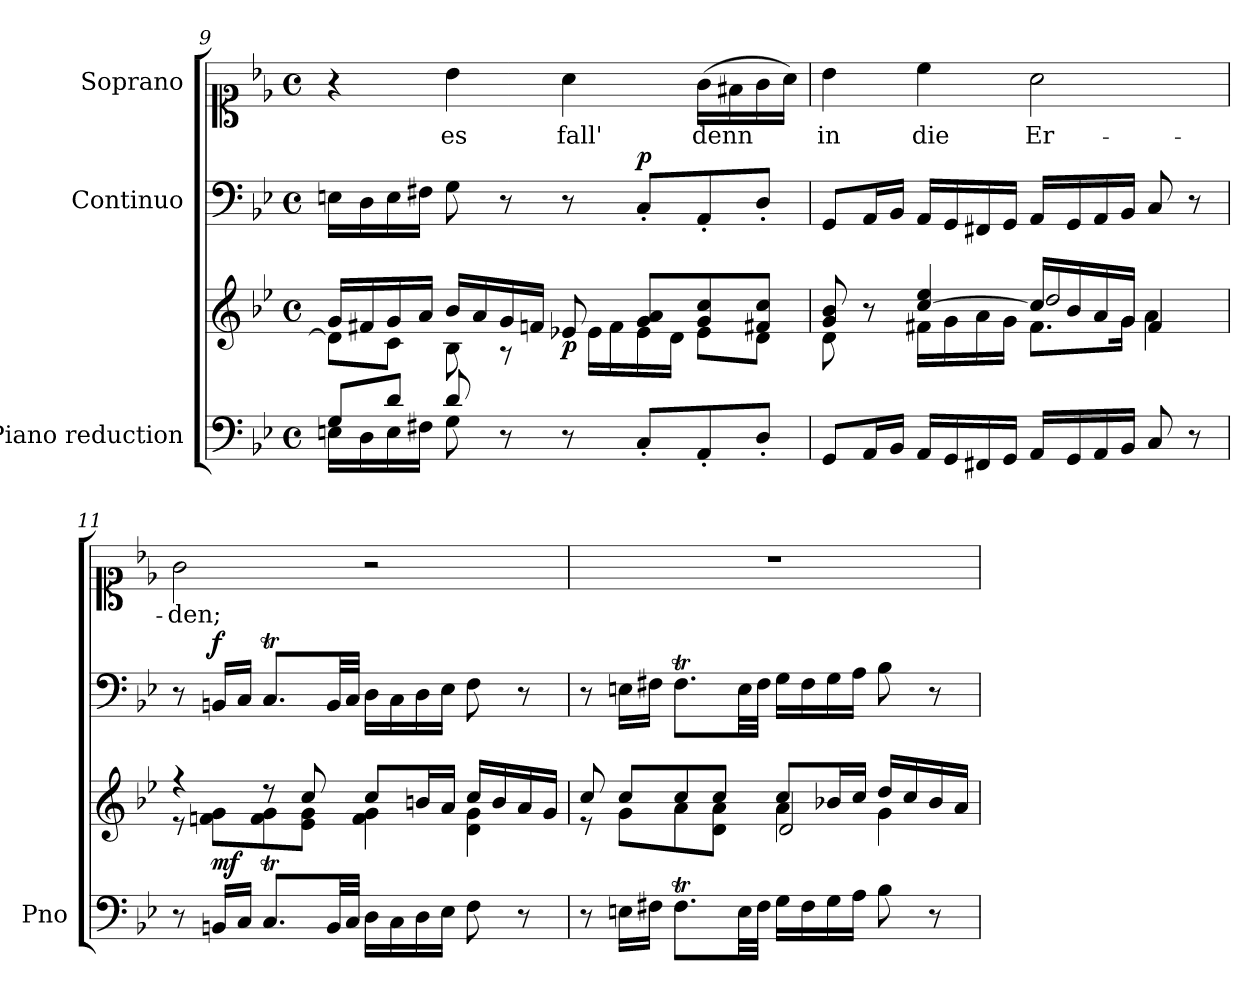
**kern	**kern	**dynam	**kern	**dynam	**kern	**text
*part3	*part3	*part3	*part2	*part2	*part1	*part1
*staff4	*staff3	*staff3/4	*staff2	*staff2	*staff1	*staff1
*I"Piano reduction	*	*	*I"Continuo	*	*I"Soprano	*
*I'Pno	*	*	*	*	*	*
*clefF4	*clefG2	*	*clefF4	*	*clefC1	*
*k[b-e-]	*k[b-e-]	*	*k[b-e-]	*	*k[b-e-]	*
*M4/4	*M4/4	*	*M4/4	*	*M4/4	*
*met(c)	*met(c)	*	*met(c)	*	*met(c)	*
=9	=9	=9	=9	=9	=9	=9
*^	*^	*	*	*	*	*
8G/L	16En\LL	16g/LL	8d\L]	.	16En\LL	.	4r	.
.	16D\	16f#X/	.	.	16D\	.	.	.
8d/J	16E\	16g/	8c\J	.	16E\	.	.	.
.	16F#X\JJ	16a/JJ	.	.	16F#X\JJ	.	.	.
!	!	!	!	!	!	!	!	!LO:LY:b
8d/	8G\	16b-/LL	8B-\	.	8G\	.	4b-\	es
.	.	16a/	.	.	.	.	.	.
8r	8ryy	16g/	8r	.	8r	.	.	.
.	.	16fn/JJ	.	.	.	.	.	.
!	!	!	!	!LO:DY:b	!	!	!	!LO:LY:b
8r	2ryy	8e-X/	16e-\LL	p	8r	.	4a\	fall'
.	.	.	16f\	.	.	.	.	.
!	!	!	!	!	!	!LO:DY:a	!	!
8C'/L	.	8g/ 8a/L	16e-\	.	8C'/L	p	.	.
.	.	.	16d\JJ	.	.	.	.	.
!	!	!	!	!	!	!	!	!LO:LY:b
8AA'/	.	8g/ 8cc/	8e-\L	.	8AA'/	.	(>16g\LL	denn
.	.	.	.	.	.	.	16f#X\	.
8D'/J	.	8f#X/ 8cc/J	8d\J	.	8D'/J	.	16g\	.
.	.	.	.	.	.	.	16a\JJ)	.
*v	*v	*	*	*	*	*	*	*
!!LO:LB:g=z
=10	=10	=10	=10	=10	=10	=10	=10
*	*	*^	*	*	*	*	*
!	!	!	!	!	!	!	!	!LO:LY:b
8GG/L	8g/ 8b-/	8d\	2ryy	.	8GG/L	.	4b-\	in
16AA/L	8r	8ryy	.	.	16AA/L	.	.	.
16BB-/JJ	.	.	.	.	16BB-/JJ	.	.	.
!	!	!	!	!	!	!	!	!LO:LY:b
16AA/LL	[4cc/ 4ee-/	16f#X\LL	.	.	16AA/LL	.	4cc\	die
16GG/	.	16g\	.	.	16GG/	.	.	.
16FF#X/	.	16a\	.	.	16FF#X/	.	.	.
16GG/JJ	.	16g\JJ	.	.	16GG/JJ	.	.	.
!	!	!	!	!	!	!	!	!LO:LY:b
16AA/LL	16cc/LL]	8.f#\L	2dd/	.	16AA/LL	.	2a\	Er-
16GG/	16b-/	.	.	.	16GG/	.	.	.
16AA/	16a/	.	.	.	16AA/	.	.	.
16BB-/JJ	16g/JJ	16g\Jk	.	.	16BB-/JJ	.	.	.
8C/	4f#/	4a\	.	.	8C/	.	.	.
8r	.	.	.	.	8r	.	.	.
*	*	*v	*v	*	*	*	*	*
=11	=11	=11	=11	=11	=11	=11	=11
!	!	!	!	!	!	!	!LO:LY:b
8r	4r	8r	.	8r	.	2g\	-den;
!	!	!	!LO:DY:b	!	!LO:DY:a	!	!
16BBn/LL	.	8fn\ 8g\L	mf	16BBn/LL	f	.	.
16C/JJ	.	.	.	16C/JJ	.	.	.
8.CT/L	8r	8f\ 8g\	.	8.CT/L	.	.	.
.	8cc/	8e-\ 8g\J	.	.	.	.	.
32BB/LL	.	.	.	32BB/LL	.	.	.
32C/JJJ	.	.	.	32C/JJJ	.	.	.
16D\LL	8cc/L	4f\ 4g\	.	16D\LL	.	2r	.
16C\	.	.	.	16C\	.	.	.
16D\	16bn/L	.	.	16D\	.	.	.
16E-\JJ	16a/JJ	.	.	16E-\JJ	.	.	.
8F\	16cc/LL	4d\ 4g\	.	8F\	.	.	.
.	16b/	.	.	.	.	.	.
8r	16a/	.	.	8r	.	.	.
.	16g/JJ	.	.	.	.	.	.
=12	=12	=12	=12	=12	=12	=12	=12
*	*	*^	*	*	*	*	*
8r	8cc/	8r	2ryy	.	8r	.	1r	.
16En\LL	8cc/L	8g\L	.	.	16En\LL	.	.	.
16F#X\JJ	.	.	.	.	16F#X\JJ	.	.	.
8.F#t\L	8cc/	8a\	.	.	8.F#t\L	.	.	.
.	8cc/J	8d\ 8a\J	.	.	.	.	.	.
32E\LL	.	.	.	.	32E\LL	.	.	.
32F#\JJJ	.	.	.	.	32F#\JJJ	.	.	.
16G\LL	8cc/L	4a\	2d/	.	16G\LL	.	.	.
16F#\	.	.	.	.	16F#\	.	.	.
16G\	16b-X/L	.	.	.	16G\	.	.	.
16A\JJ	16cc/JJ	.	.	.	16A\JJ	.	.	.
8B-\	16dd/LL	4g\	.	.	8B-\	.	.	.
.	16cc/	.	.	.	.	.	.	.
8r	16b-/	.	.	.	8r	.	.	.
.	16a/JJ	.	.	.	.	.	.	.
*	*v	*v	*v	*	*	*	*	*
=	=	=	=	=	=	=
*-	*-	*-	*-	*-	*-	*-
